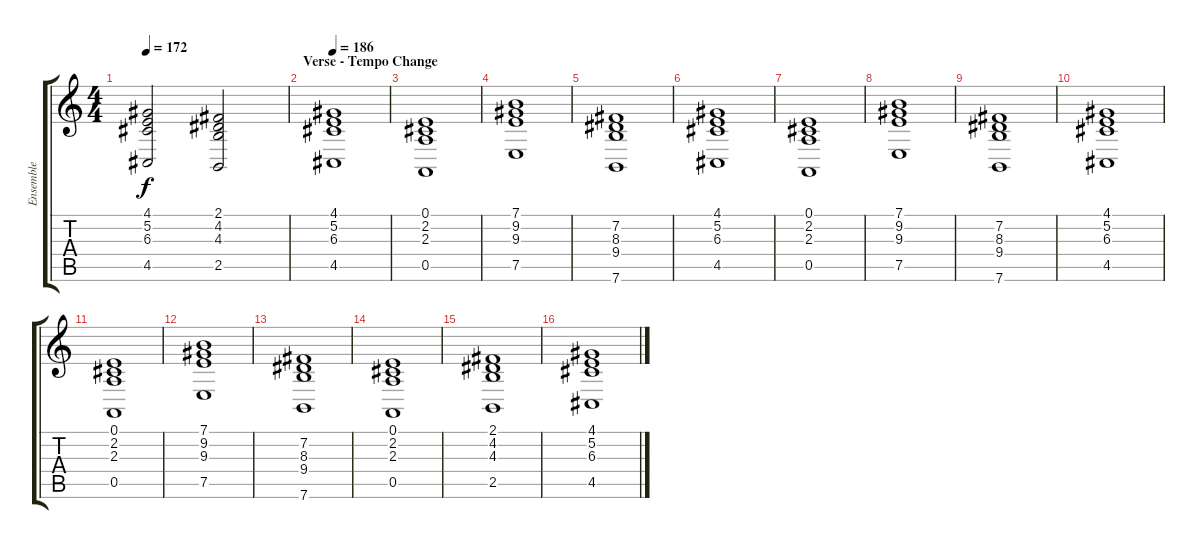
\track ("Ensemble" "Ensemble") {instrument stringensemble1}
\staff {score tabs}
\tuning (E4 B3 G3 D3 A2 E2) {hide}
\ts (4 4)
\tempo 172
\clef g2
\ks c
(4.1{t} 5.2{t} 6.3{t} 4.5{t}).2{dy f} (2.1 4.2 4.3 2.5).2 |
\section ("" "Verse - Tempo Change")
\tempo 186
(4.1 5.2 6.3 4.5).1 |
(0.1 2.2 2.3 0.5).1 |
(7.1 9.2 9.3 7.5).1 |
(7.2 8.3 9.4 7.6).1 |
(4.1 5.2 6.3 4.5).1 |
(0.1 2.2 2.3 0.5).1 |
(7.1 9.2 9.3 7.5).1 |
(7.2 8.3 9.4 7.6).1 |
\section ("" "")
(4.1 5.2 6.3 4.5).1 |
(0.1 2.2 2.3 0.5).1 |
(7.1 9.2 9.3 7.5).1 |
(7.2 8.3 9.4 7.6).1 |
\section ("" "")
(0.1 2.2 2.3 0.5).1 |
(2.1 4.2 4.3 2.5).1 |
(4.1 5.2 6.3 4.5).1
